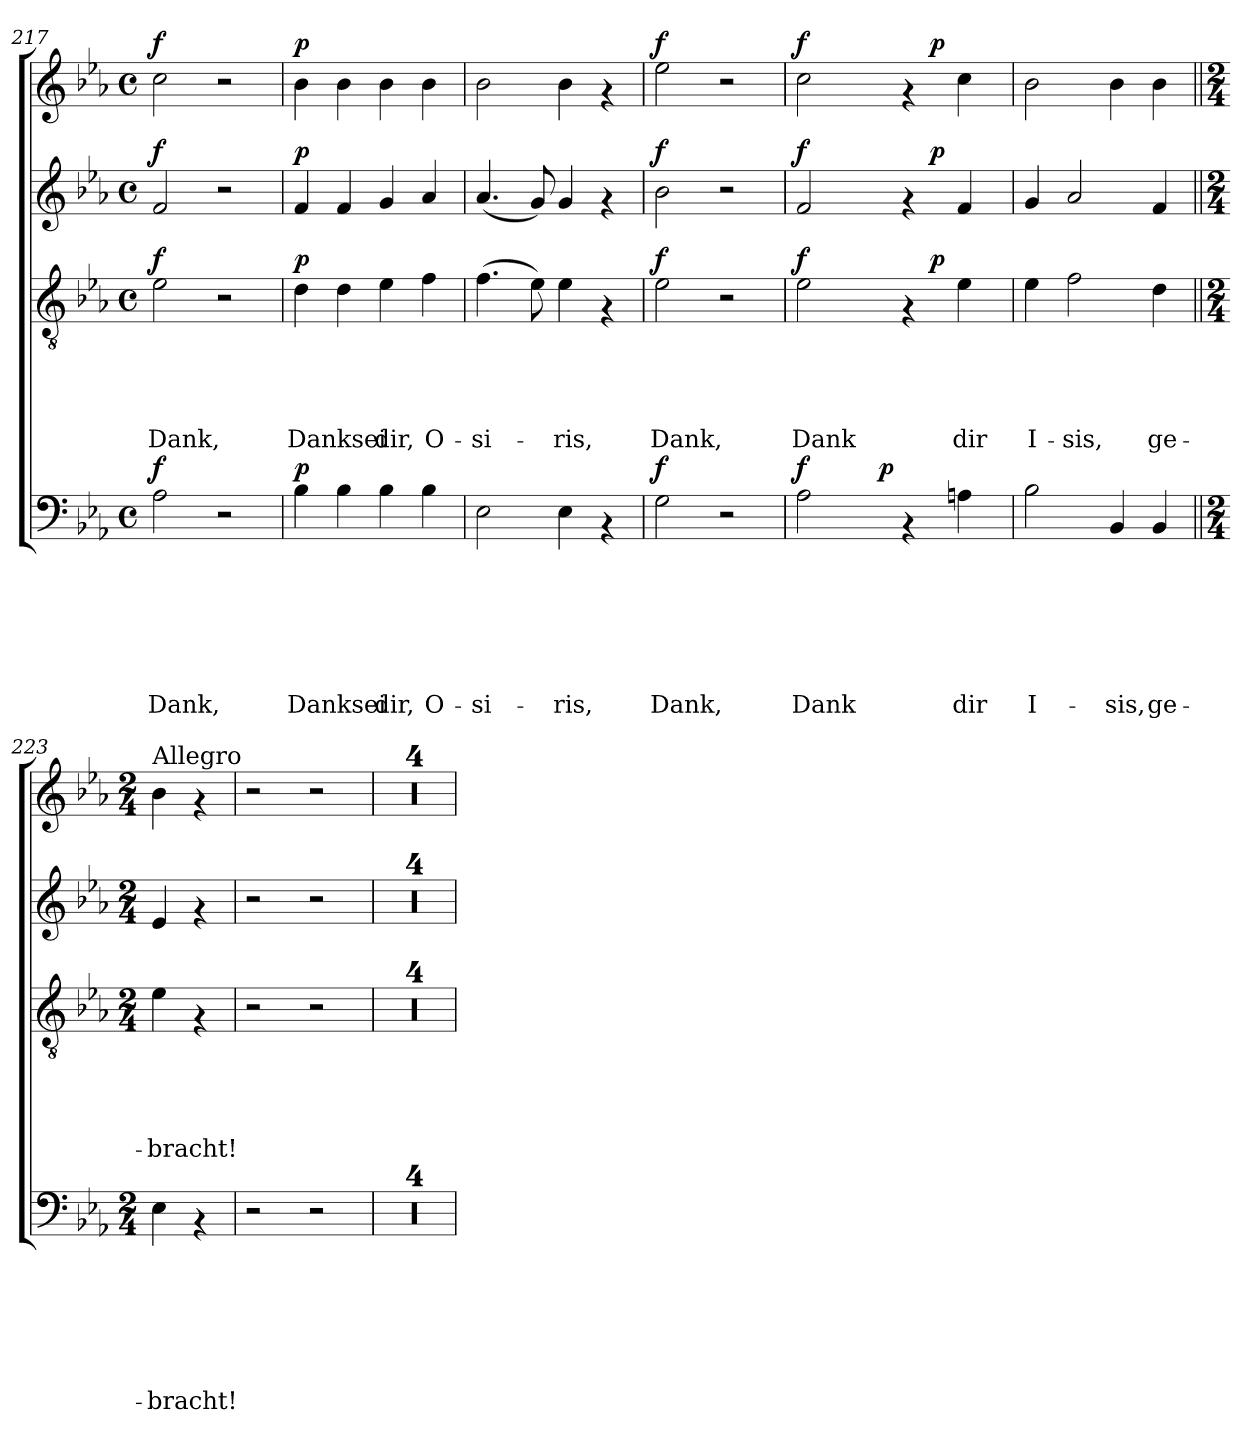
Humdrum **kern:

**kern	**text	**text	**text	**text	**text	**text	**text	**dynam	**kern	**text	**text	**text	**text	**text	**dynam	**kern	**dynam	**kern	**dynam
*part4	*part4	*part4	*part4	*part4	*part4	*part4	*part4	*part4	*part3	*part3	*part3	*part3	*part3	*part3	*part3	*part2	*part2	*part1	*part1
*staff4	*staff4	*staff4	*staff4	*staff4	*staff4	*staff4	*staff4	*staff4	*staff3	*staff3	*staff3	*staff3	*staff3	*staff3	*staff3	*staff2	*staff2	*staff1	*staff1
*clefF4	*	*	*	*	*	*	*	*	*clefGv2	*	*	*	*	*	*	*clefG2	*	*clefG2	*
*k[b-e-a-]	*	*	*	*	*	*	*	*	*k[b-e-a-]	*	*	*	*	*	*	*k[b-e-a-]	*	*k[b-e-a-]	*
*E-:	*	*	*	*	*	*	*	*	*E-:	*	*	*	*	*	*	*E-:	*	*E-:	*
*M4/4	*	*	*	*	*	*	*	*	*M4/4	*	*	*	*	*	*	*M4/4	*	*M4/4	*
*met(c)	*	*	*	*	*	*	*	*	*met(c)	*	*	*	*	*	*	*met(c)	*	*met(c)	*
=217	=217	=217	=217	=217	=217	=217	=217	=217	=217	=217	=217	=217	=217	=217	=217	=217	=217	=217	=217
!	!	!	!	!	!	!	!LO:LY:b	!LO:DY:a	!	!	!	!	!	!LO:LY:b	!LO:DY:a	!	!LO:DY:a	!	!LO:DY:a
2A-\	.	.	.	.	.	.	Dank,	f	2e-\	.	.	.	.	Dank,	f	2f/	f	2cc\	f
2r	.	.	.	.	.	.	.	.	2r	.	.	.	.	.	.	2r	.	2r	.
=218	=218	=218	=218	=218	=218	=218	=218	=218	=218	=218	=218	=218	=218	=218	=218	=218	=218	=218	=218
!	!	!	!	!	!	!	!LO:LY:b	!LO:DY:a	!	!	!	!	!	!LO:LY:b	!LO:DY:a	!	!LO:DY:a	!	!LO:DY:a
4B-\	.	.	.	.	.	.	Danksei	p	4d\	.	.	.	.	Danksei	p	4f/	p	4b-\	p
4B-\	.	.	.	.	.	.	.	.	4d\	.	.	.	.	.	.	4f/	.	4b-\	.
!	!	!	!	!	!	!	!LO:LY:b	!	!	!	!	!	!	!LO:LY:b	!	!	!	!	!
4B-\	.	.	.	.	.	.	dir,	.	4e-\	.	.	.	.	dir,	.	4g/	.	4b-\	.
!	!	!	!	!	!	!	!LO:LY:b	!	!	!	!	!	!	!LO:LY:b	!	!	!	!	!
4B-\	.	.	.	.	.	.	O-	.	4f\	.	.	.	.	O-	.	4a-/	.	4b-\	.
=219	=219	=219	=219	=219	=219	=219	=219	=219	=219	=219	=219	=219	=219	=219	=219	=219	=219	=219	=219
!	!	!	!	!	!	!	!LO:LY:b	!	!	!	!	!	!	!LO:LY:b	!	!	!	!	!
2E-\	.	.	.	.	.	.	-si-	.	(>4.f\	.	.	.	.	-si-	.	(<4.a-/	.	2b-\	.
.	.	.	.	.	.	.	.	.	8e-\)	.	.	.	.	.	.	8g/)	.	.	.
!	!	!	!	!	!	!	!LO:LY:b	!	!	!	!	!	!	!LO:LY:b	!	!	!	!	!
4E-\	.	.	.	.	.	.	-ris,	.	4e-\	.	.	.	.	-ris,	.	4g/	.	4b-\	.
4rAA	.	.	.	.	.	.	.	.	4rF	.	.	.	.	.	.	4rf	.	4rf	.
=220	=220	=220	=220	=220	=220	=220	=220	=220	=220	=220	=220	=220	=220	=220	=220	=220	=220	=220	=220
!	!	!	!	!	!	!	!LO:LY:b	!LO:DY:a	!	!	!	!	!	!LO:LY:b	!LO:DY:a	!	!LO:DY:a	!	!LO:DY:a
2G\	.	.	.	.	.	.	Dank,	f	2e-\	.	.	.	.	Dank,	f	2b-\	f	2ee-\	f
2r	.	.	.	.	.	.	.	.	2r	.	.	.	.	.	.	2r	.	2r	.
=221	=221	=221	=221	=221	=221	=221	=221	=221	=221	=221	=221	=221	=221	=221	=221	=221	=221	=221	=221
!	!	!	!	!	!	!	!LO:LY:b	!LO:DY:a	!	!	!	!	!	!LO:LY:b	!LO:DY:a	!	!LO:DY:a	!	!LO:DY:a
*^	*	*	*	*	*	*	*	*	*^	*	*	*	*	*	*	*^	*	*^	*
2A-\	4ryy	.	.	.	.	.	.	Dank	f	2e-\	2ryy	.	.	.	.	Dank	f	2f/	2ryy	f	2cc\	2ryy	f
.	8ryy	.	.	.	.	.	.	.	.	.	.	.	.	.	.	.	.	.	.	.	.	.	.
.	32ryy	.	.	.	.	.	.	.	.	.	.	.	.	.	.	.	.	.	.	.	.	.	.
!	!	!	!	!	!	!	!	!	!LO:DY:a	!	!	!	!	!	!	!	!	!	!	!	!	!	!
.	2ryy	.	.	.	.	.	.	.	p	.	.	.	.	.	.	.	.	.	.	.	.	.	.
4rAA	.	.	.	.	.	.	.	.	.	4rF	8ryy	.	.	.	.	.	.	4rf	8ryy	.	4rf	8ryy	.
!	!	!	!	!	!	!	!	!	!	!	!	!	!	!	!	!	!LO:DY:a	!	!	!LO:DY:a	!	!	!LO:DY:a
.	.	.	.	.	.	.	.	.	.	.	4.ryy	.	.	.	.	.	p	.	4.ryy	p	.	4.ryy	p
!	!	!	!	!	!	!	!	!LO:LY:b	!	!	!	!	!	!	!	!LO:LY:b	!	!	!	!	!	!	!
4An\	.	.	.	.	.	.	.	dir	.	4e-\	.	.	.	.	.	dir	.	4f/	.	.	4cc\	.	.
.	16.ryy	.	.	.	.	.	.	.	.	.	.	.	.	.	.	.	.	.	.	.	.	.	.
=222	=222	=222	=222	=222	=222	=222	=222	=222	=222	=222	=222	=222	=222	=222	=222	=222	=222	=222	=222	=222	=222	=222	=222
!	!	!	!	!	!	!	!	!LO:LY:b	!	!	!	!	!	!	!	!LO:LY:b	!	!	!	!	!	!	!
*v	*v	*	*	*	*	*	*	*	*	*	*	*	*	*	*	*	*	*v	*v	*	*v	*v	*
*	*	*	*	*	*	*	*	*	*v	*v	*	*	*	*	*	*	*	*	*	*
2B-\	.	.	.	.	.	.	I-	.	4e-\	.	.	.	.	I-	.	4g/	.	2b-\	.
!	!	!	!	!	!	!	!	!	!	!	!	!	!	!LO:LY:b	!	!	!	!	!
.	.	.	.	.	.	.	.	.	2f\	.	.	.	.	-sis,	.	2a-/	.	.	.
!	!	!	!	!	!	!	!LO:LY:b	!	!	!	!	!	!	!	!	!	!	!	!
4BB-/	.	.	.	.	.	.	-sis,	.	.	.	.	.	.	.	.	.	.	4b-\	.
!	!	!	!	!	!	!	!LO:LY:b	!	!	!	!	!	!	!LO:LY:b	!	!	!	!	!
4BB-/	.	.	.	.	.	.	ge-	.	4d\	.	.	.	.	ge-	.	4f/	.	4b-\	.
!!LO:PB:g=z
=223||	=223||	=223||	=223||	=223||	=223||	=223||	=223||	=223||	=223||	=223||	=223||	=223||	=223||	=223||	=223||	=223||	=223||	=223||	=223||
*M2/4	*	*	*	*	*	*	*	*	*M2/4	*	*	*	*	*	*	*M2/4	*	*M2/4	*
!	!	!	!	!	!	!	!	!	!	!	!	!	!	!	!	!	!	!LO:TX:a:t=Allegro	!
!	!	!	!	!	!	!	!LO:LY:b	!	!	!	!	!	!	!LO:LY:b	!	!	!	!	!
4E-\	.	.	.	.	.	.	-bracht!	.	4e-\	.	.	.	.	-bracht!	.	4e-/	.	4b-\	.
4rAA	.	.	.	.	.	.	.	.	4rF	.	.	.	.	.	.	4rf	.	4rf	.
=224	=224	=224	=224	=224	=224	=224	=224	=224	=224	=224	=224	=224	=224	=224	=224	=224	=224	=224	=224
2r	.	.	.	.	.	.	.	.	2r	.	.	.	.	.	.	2r	.	2r	.
2r	.	.	.	.	.	.	.	.	2r	.	.	.	.	.	.	2r	.	2r	.
=225	=225	=225	=225	=225	=225	=225	=225	=225	=225	=225	=225	=225	=225	=225	=225	=225	=225	=225	=225
2r	.	.	.	.	.	.	.	.	2r	.	.	.	.	.	.	2r	.	2r	.
=226	=226	=226	=226	=226	=226	=226	=226	=226	=226	=226	=226	=226	=226	=226	=226	=226	=226	=226	=226
2r	.	.	.	.	.	.	.	.	2r	.	.	.	.	.	.	2r	.	2r	.
=227	=227	=227	=227	=227	=227	=227	=227	=227	=227	=227	=227	=227	=227	=227	=227	=227	=227	=227	=227
2r	.	.	.	.	.	.	.	.	2r	.	.	.	.	.	.	2r	.	2r	.
=228	=228	=228	=228	=228	=228	=228	=228	=228	=228	=228	=228	=228	=228	=228	=228	=228	=228	=228	=228
2r	.	.	.	.	.	.	.	.	2r	.	.	.	.	.	.	2r	.	2r	.
=	=	=	=	=	=	=	=	=	=	=	=	=	=	=	=	=	=	=	=
*-	*-	*-	*-	*-	*-	*-	*-	*-	*-	*-	*-	*-	*-	*-	*-	*-	*-	*-	*-
